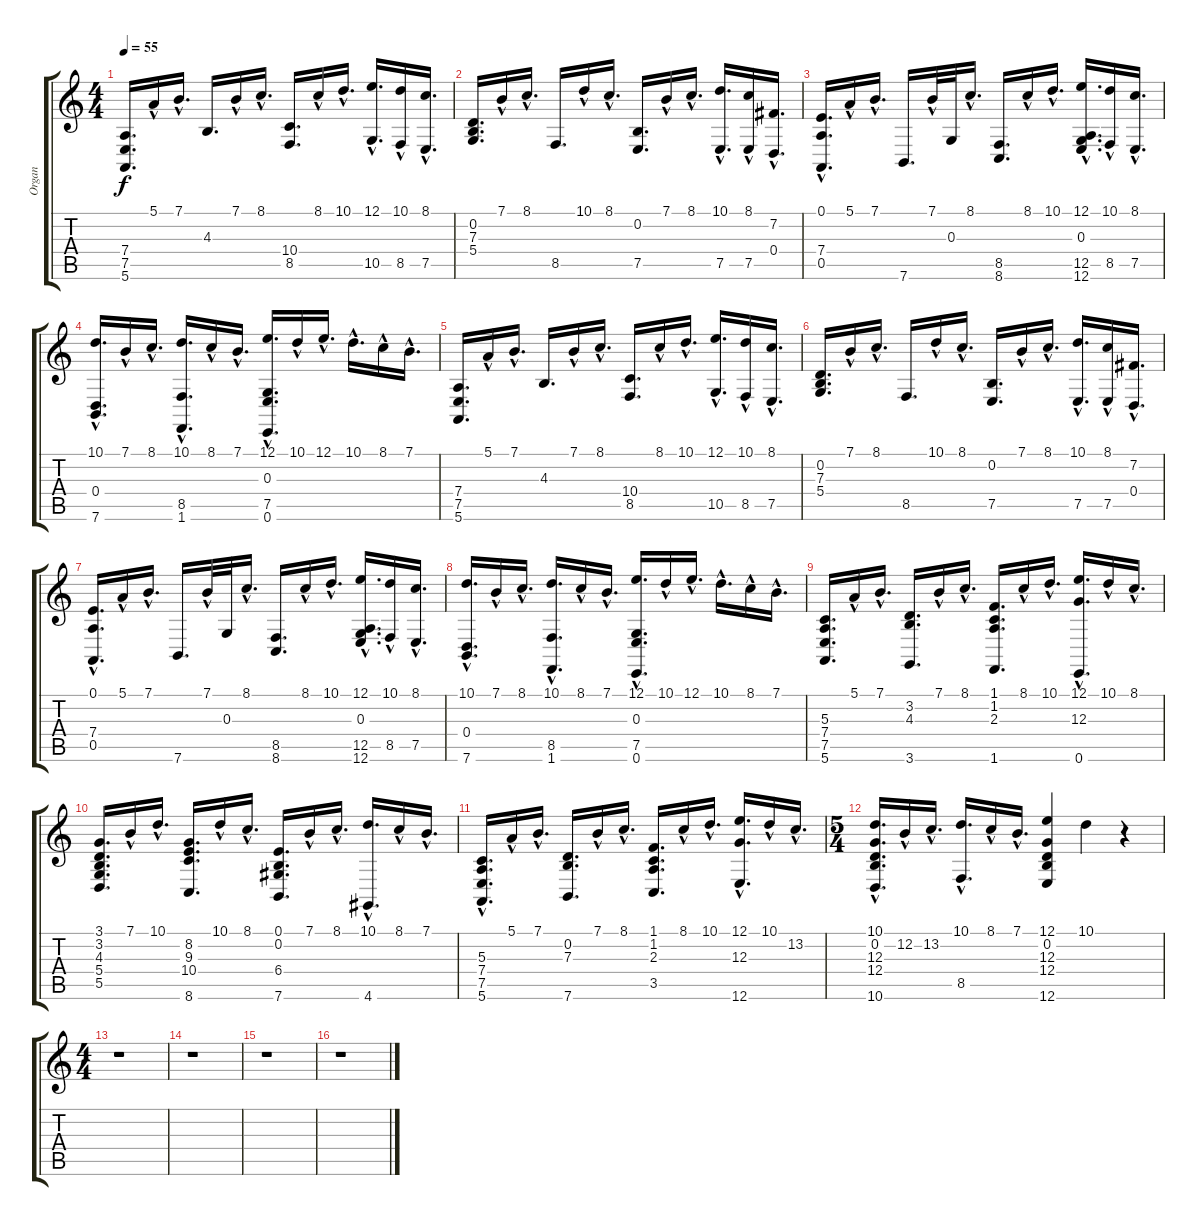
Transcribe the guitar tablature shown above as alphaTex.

\track ("Organ" "Organ") {instrument drawbarorgan}
\staff {score tabs}
\tuning (E4 B3 G3 D3 A2 E2) {hide}
\ts (4 4)
\tempo 55
\clef g2
\ks c
(7.4 7.5 5.6).16{d dy f instrument drawbarorgan} 5.1{hac}.16 7.1{hac}.16{d} 4.3.16{d} 7.1{hac}.16 8.1{hac}.16{d} (10.4 8.5).16{d} 8.1{hac}.16 10.1{hac}.16{d} (12.1{hac} 10.5{hac}).16{d} (10.1{hac} 8.5{hac}).16 (8.1{hac} 7.5{hac}).16{d} |
(0.2 7.3 5.4).16{d} 7.1{hac}.16 8.1{hac}.16{d} 8.5.16{d} 10.1{hac}.16 8.1{hac}.16{d} (0.2 7.5).16{d} 7.1{hac}.16 8.1{hac}.16{d} (10.1{hac} 7.5{hac}).16{d} (8.1{hac} 7.5{hac}).16 (7.2{hac} 0.4{hac}).16{d} |
(0.1 7.4{hac} 0.5).16{d} 5.1{hac}.16 7.1{hac}.16{d} 7.6.16{d} 7.1{hac}.32 0.3.32 8.1{hac}.16{d} (8.5 8.6).16{d} 8.1{hac}.16 10.1{hac}.16{d} (12.1{hac} 0.3{hac} 12.5 12.6{hac}).16{d} (10.1{hac} 8.5{hac}).16 (8.1{hac} 7.5{hac}).16{d} |
(10.1{hac} 0.4 7.6).16{d} 7.1{hac}.16 8.1{hac}.16{d} (10.1{hac} 8.5 1.6).16{d} 8.1{hac}.16 7.1{hac}.16{d} (12.1{hac} 0.3 7.5 0.6).16{d} 10.1{hac}.16 12.1{hac}.16{d} 10.1{hac}.16{d} 8.1{hac}.16 7.1{hac}.16{d} |
(7.4 7.5 5.6).16{d} 5.1{hac}.16 7.1{hac}.16{d} 4.3.16{d} 7.1{hac}.16 8.1{hac}.16{d} (10.4 8.5).16{d} 8.1{hac}.16 10.1{hac}.16{d} (12.1{hac} 10.5{hac}).16{d} (10.1{hac} 8.5{hac}).16 (8.1{hac} 7.5{hac}).16{d} |
(0.2 7.3 5.4).16{d} 7.1{hac}.16 8.1{hac}.16{d} 8.5.16{d} 10.1{hac}.16 8.1{hac}.16{d} (0.2 7.5).16{d} 7.1{hac}.16 8.1{hac}.16{d} (10.1{hac} 7.5{hac}).16{d} (8.1{hac} 7.5{hac}).16 (7.2{hac} 0.4{hac}).16{d} |
(0.1 7.4{hac} 0.5).16{d} 5.1{hac}.16 7.1{hac}.16{d} 7.6.16{d} 7.1{hac}.32 0.3.32 8.1{hac}.16{d} (8.5 8.6).16{d} 8.1{hac}.16 10.1{hac}.16{d} (12.1{hac} 0.3{hac} 12.5 12.6{hac}).16{d} (10.1{hac} 8.5{hac}).16 (8.1{hac} 7.5{hac}).16{d} |
(10.1{hac} 0.4 7.6).16{d} 7.1{hac}.16 8.1{hac}.16{d} (10.1{hac} 8.5 1.6).16{d} 8.1{hac}.16 7.1{hac}.16{d} (12.1{hac} 0.3 7.5 0.6).16{d} 10.1{hac}.16 12.1{hac}.16{d} 10.1{hac}.16{d} 8.1{hac}.16 7.1{hac}.16{d} |
(5.3 7.4 7.5 5.6).16{d} 5.1{hac}.16 7.1{hac}.16{d} (3.2 4.3 3.6).16{d} 7.1{hac}.16 8.1{hac}.16{d} (1.1 1.2 2.3 1.6).16{d} 8.1{hac}.16 10.1{hac}.16{d} (12.1{hac} 12.3 0.6).16{d} 10.1{hac}.16 8.1{hac}.16{d} |
(3.1 3.2 4.3 5.4 5.5).16{d} 7.1{hac}.16 10.1{hac}.16{d} (8.2 9.3 10.4 8.6).16{d} 10.1{hac}.16 8.1{hac}.16{d} (0.1 0.2 6.4 7.6).16{d} 7.1{hac}.16 8.1{hac}.16{d} (10.1{hac} 4.6).16{d} 8.1{hac}.16 7.1{hac}.16{d} |
(5.3 7.4 7.5{hac} 5.6).16{d} 5.1{hac}.16 7.1{hac}.16{d} (0.2 7.3 7.6).16{d} 7.1{hac}.16 8.1{hac}.16{d} (1.1 1.2 2.3 3.5).16{d} 8.1{hac}.16 10.1{hac}.16{d} (12.1{hac} 12.3 12.6).16{d} 10.1{hac}.16 13.2{hac}.16{d} |
\ts (5 4)
(10.1{hac} 0.2 12.3 12.4 10.6).16{d} 12.2{hac}.16 13.2{hac}.16{d} (10.1{hac} 8.5).16{d} 8.1{hac}.16 7.1{hac}.16{d} (12.1 0.2 12.3 12.4 12.6).4 10.1.4 r.4 |
\ts (4 4)
r.1 |
r.1 |
r.1 |
r.1
